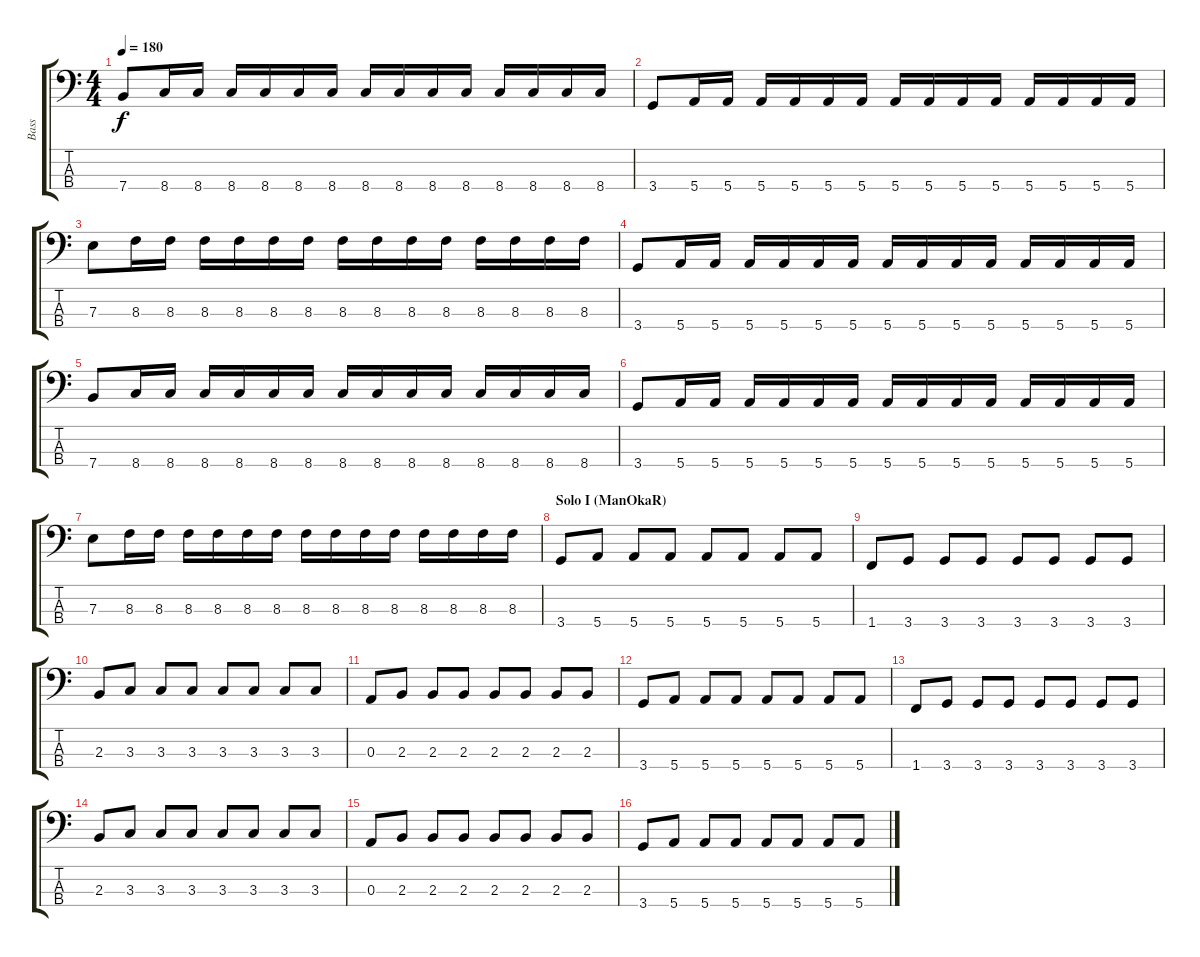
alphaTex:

\track ("Bass" "Bass") {instrument electricbasspick}
\staff {score tabs}
\tuning (G2 D2 A1 E1) {hide}
\ts (4 4)
\tempo 180
\clef f4
\ks c
7.4.8{dy f} 8.4.16 8.4.16 8.4.16 8.4.16 8.4.16 8.4.16 8.4.16 8.4.16 8.4.16 8.4.16 8.4.16 8.4.16 8.4.16 8.4.16 |
3.4.8 5.4.16 5.4.16 5.4.16 5.4.16 5.4.16 5.4.16 5.4.16 5.4.16 5.4.16 5.4.16 5.4.16 5.4.16 5.4.16 5.4.16 |
7.3.8 8.3.16 8.3.16 8.3.16 8.3.16 8.3.16 8.3.16 8.3.16 8.3.16 8.3.16 8.3.16 8.3.16 8.3.16 8.3.16 8.3.16 |
3.4.8 5.4.16 5.4.16 5.4.16 5.4.16 5.4.16 5.4.16 5.4.16 5.4.16 5.4.16 5.4.16 5.4.16 5.4.16 5.4.16 5.4.16 |
7.4.8 8.4.16 8.4.16 8.4.16 8.4.16 8.4.16 8.4.16 8.4.16 8.4.16 8.4.16 8.4.16 8.4.16 8.4.16 8.4.16 8.4.16 |
3.4.8 5.4.16 5.4.16 5.4.16 5.4.16 5.4.16 5.4.16 5.4.16 5.4.16 5.4.16 5.4.16 5.4.16 5.4.16 5.4.16 5.4.16 |
7.3.8 8.3.16 8.3.16 8.3.16 8.3.16 8.3.16 8.3.16 8.3.16 8.3.16 8.3.16 8.3.16 8.3.16 8.3.16 8.3.16 8.3.16 |
\section ("" "Solo I (ManOkaR)")
3.4.8 5.4.8 5.4.8 5.4.8 5.4.8 5.4.8 5.4.8 5.4.8 |
1.4.8 3.4.8 3.4.8 3.4.8 3.4.8 3.4.8 3.4.8 3.4.8 |
2.3.8 3.3.8 3.3.8 3.3.8 3.3.8 3.3.8 3.3.8 3.3.8 |
0.3.8 2.3.8 2.3.8 2.3.8 2.3.8 2.3.8 2.3.8 2.3.8 |
3.4.8 5.4.8 5.4.8 5.4.8 5.4.8 5.4.8 5.4.8 5.4.8 |
1.4.8 3.4.8 3.4.8 3.4.8 3.4.8 3.4.8 3.4.8 3.4.8 |
2.3.8 3.3.8 3.3.8 3.3.8 3.3.8 3.3.8 3.3.8 3.3.8 |
0.3.8 2.3.8 2.3.8 2.3.8 2.3.8 2.3.8 2.3.8 2.3.8 |
3.4.8 5.4.8 5.4.8 5.4.8 5.4.8 5.4.8 5.4.8 5.4.8
